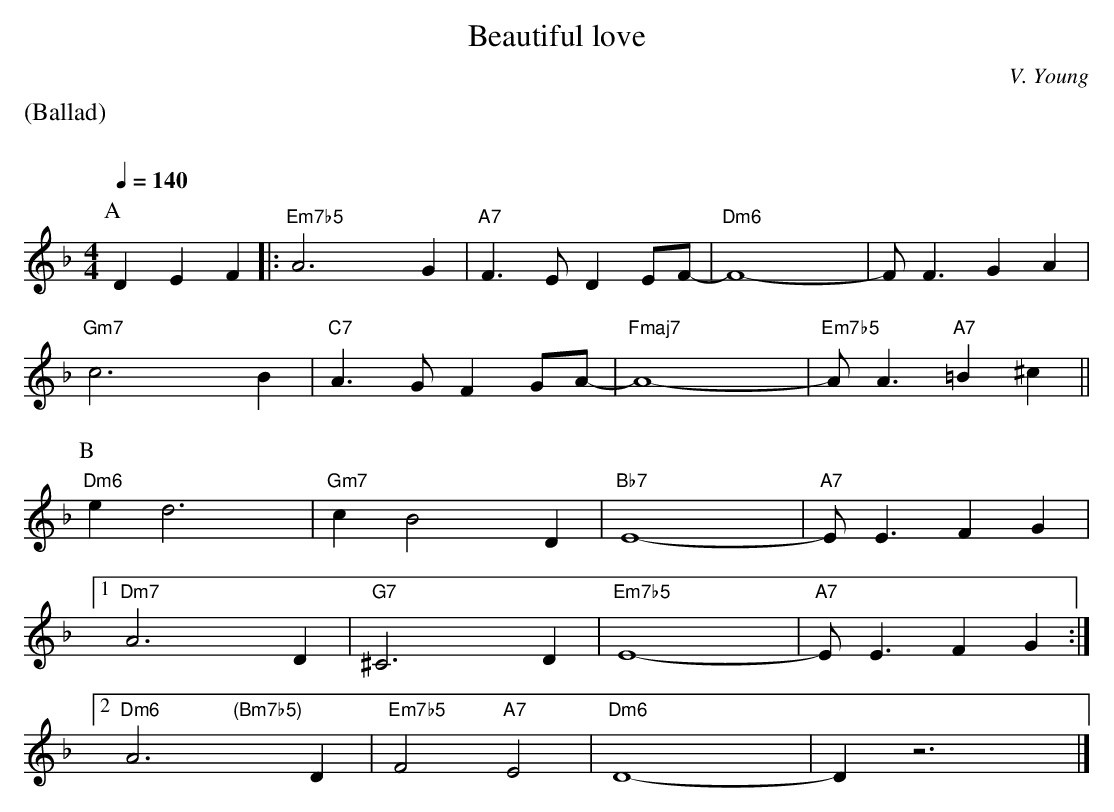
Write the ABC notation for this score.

X:1
T: Beautiful love
M:4/4
L:1/4
C:V. Young
Q:1/4=140
%%staves (chords melody)
K:Dm
%%text (Ballad)
%%vskip 20
P: A
V:chords
x3 |: "Em7b5"x2 x2 | "A7"x2 x2 | "Dm6"x2 x2 | x2 x2 |
"Gm7"x2 x2 | "C7"x2 x2 | "Fmaj7"x2 x2 | "Em7b5"x2 "A7"x2 ||
V:melody
DEF |: A3G | F>E DE/F/- | F4- | F<FGA |
c3B | A>GFG/A/- | A4- | A<A=B^c ||
P: B
V:chords
"Dm6"x2 x2 | "Gm7"x2 x2 | "Bb7"x2 x2 | "A7"x2 x2 |
[1"Dm7"x2 x2 | "G7"x2 x2 | "Em7b5"x2 x2 | "A7"x2 x2 :|
[2"Dm6"x2 "(Bm7b5)"x2 | "Em7b5"x2 "A7"x2 | "Dm6"x2 x2 | x2 x2 |]
V:melody
ed3 | cB2D | E4- | E<EFG |
[1A3D | ^C3D | E4- | E<EFG :|
[2A3D | F2E2 | D4- | Dz3 |]
